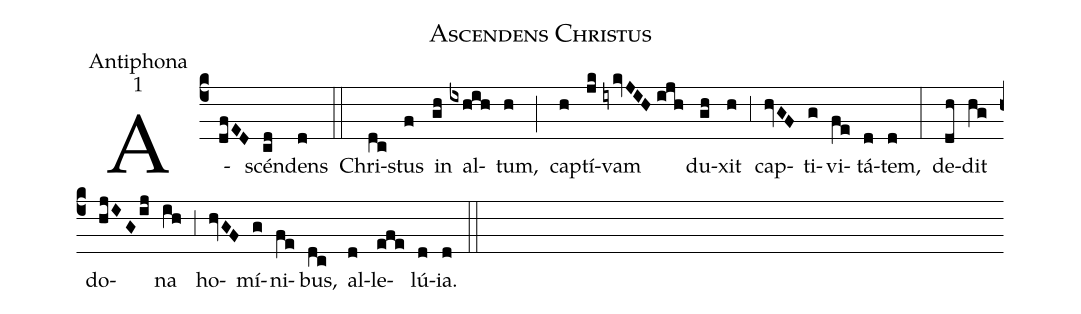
name:Ascendens Christus;
office-part:Antiphona;
mode:1;
%%
(c4) A(dfED)scén(cd)dens(d) (::)
Chri(dc)stus(f) in(gh) al(ixhih)tum,(h) (;) cap(h)tí(jk)vam(iykvJIH//ijh) du(gh)xit(h) (,3) cap(hvGF)ti(g)vi(fe)tá(d)tem,(d) (:)
de(dh)dit(hg) do(hjIGij)na(ih) (,3) ho(hvGF)mí(g)ni(fe)bus,(dc) al(d)le(efe)lú(d)ia.(d) (::)
